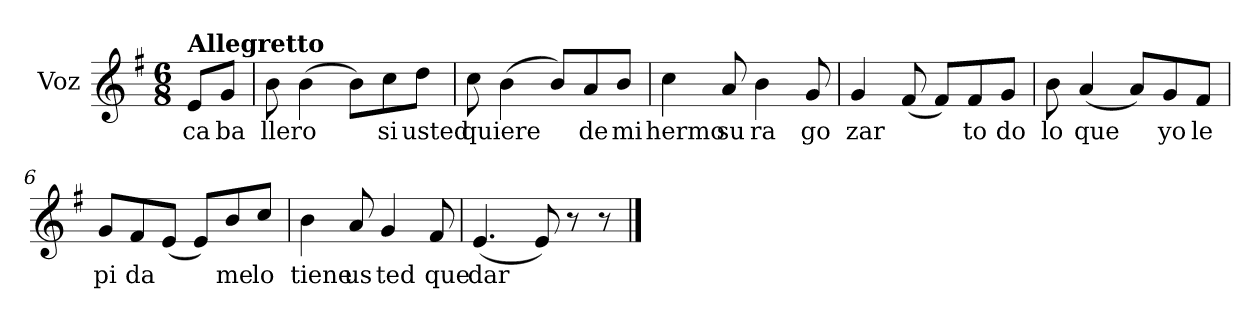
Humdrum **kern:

**kern	**text
*part1	*part1
*staff1	*staff1
*I"Voz	*
*I'Voz	*
!!LO:PB:g=z
*clefG2	*
*k[f#]	*
*G:	*
*M6/8	*
*MM100	*
=	=
!LO:TX:a:B:t=Allegretto	!
!	!LO:LY:b:color=#000000
8ei/L	ca
!	!LO:LY:b:color=#000000
8gi/J	ba
=1	=1
!	!LO:LY:b:color=#000000
8bi\	llero
(4bi\	.
8bi\L)	.
!	!LO:LY:b:color=#000000
8cci\	si
!	!LO:LY:b:color=#000000
8ddi\J	usted
=2	=2
!	!LO:LY:b:color=#000000
8cci\	quiere
(4bi\	.
8bi/L)	.
!	!LO:LY:b:color=#000000
8ai/	de
!	!LO:LY:b:color=#000000
8bi/J	mi
=3	=3
!	!LO:LY:b:color=#000000
4cci\	hermo
!	!LO:LY:b:color=#000000
8ai/	su
!	!LO:LY:b:color=#000000
4bi\	ra
!	!LO:LY:b:color=#000000
8gi/	go
=4	=4
!	!LO:LY:b:color=#000000
4gi/	zar
(8f#i/	.
8f#i/L)	.
!	!LO:LY:b:color=#000000
8f#i/	to
!	!LO:LY:b:color=#000000
8gi/J	do
!!LO:LB:g=z
=5	=5
!	!LO:LY:b:color=#000000
8bi\	lo
!	!LO:LY:b:color=#000000
(4ai/	que
8ai/L)	.
!	!LO:LY:b:color=#000000
8gi/	yo
!	!LO:LY:b:color=#000000
8f#i/J	le
=6	=6
!	!LO:LY:b:color=#000000
8gi/L	pi
!	!LO:LY:b:color=#000000
8f#i/	da
(8ei/J	.
8ei/L)	.
!	!LO:LY:b:color=#000000
8bi/	me
!	!LO:LY:b:color=#000000
8cci/J	lo
=7	=7
!	!LO:LY:b:color=#000000
4bi\	tiene
!	!LO:LY:b:color=#000000
8ai/	us
!	!LO:LY:b:color=#000000
4gi/	ted
!	!LO:LY:b:color=#000000
8f#i/	que
=8	=8
!	!LO:LY:b:color=#000000
(4.ei/	dar
8ei/)	.
8r	.
8r	.
==	==
*-	*-
